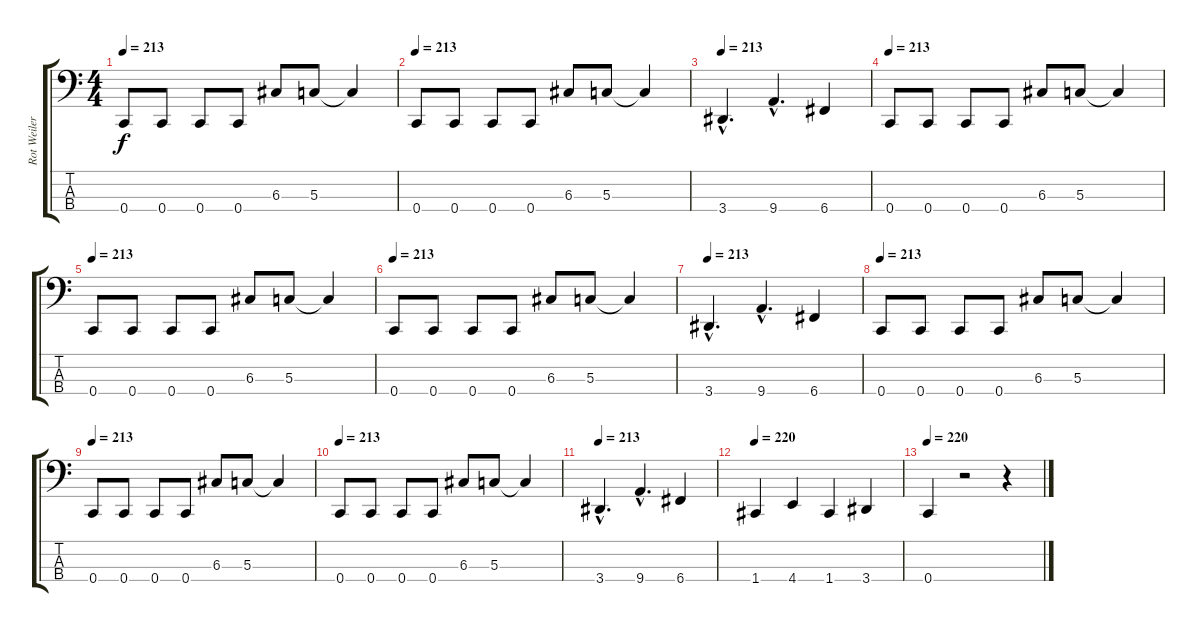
\track ("Rot Weiler" "Rot Weiler") {instrument electricbasspick}
\staff {score tabs}
\tuning (F2 C2 G1 C1) {hide}
\ts (4 4)
\tempo 213
\clef f4
\ks c
0.4.8{dy f} 0.4.8 0.4.8 0.4.8 6.3.8 5.3.8 5.3{t}.4 |
\tempo 213
0.4.8 0.4.8 0.4.8 0.4.8 6.3.8 5.3.8 5.3{t}.4 |
\tempo 213
3.4{hac}.4{d} 9.4{hac}.4{d} 6.4.4 |
\tempo 213
0.4.8 0.4.8 0.4.8 0.4.8 6.3.8 5.3.8 5.3{t}.4 |
\tempo 213
0.4.8 0.4.8 0.4.8 0.4.8 6.3.8 5.3.8 5.3{t}.4 |
\tempo 213
0.4.8 0.4.8 0.4.8 0.4.8 6.3.8 5.3.8 5.3{t}.4 |
\tempo 213
3.4{hac}.4{d} 9.4{hac}.4{d} 6.4.4 |
\tempo 213
0.4.8 0.4.8 0.4.8 0.4.8 6.3.8 5.3.8 5.3{t}.4 |
\tempo 213
0.4.8 0.4.8 0.4.8 0.4.8 6.3.8 5.3.8 5.3{t}.4 |
\tempo 213
0.4.8 0.4.8 0.4.8 0.4.8 6.3.8 5.3.8 5.3{t}.4 |
\tempo 213
3.4{hac}.4{d} 9.4{hac}.4{d} 6.4.4 |
\tempo 220
1.4.4 4.4.4 1.4.4 3.4.4 |
\tempo 220
0.4.4 r.2 r.4
